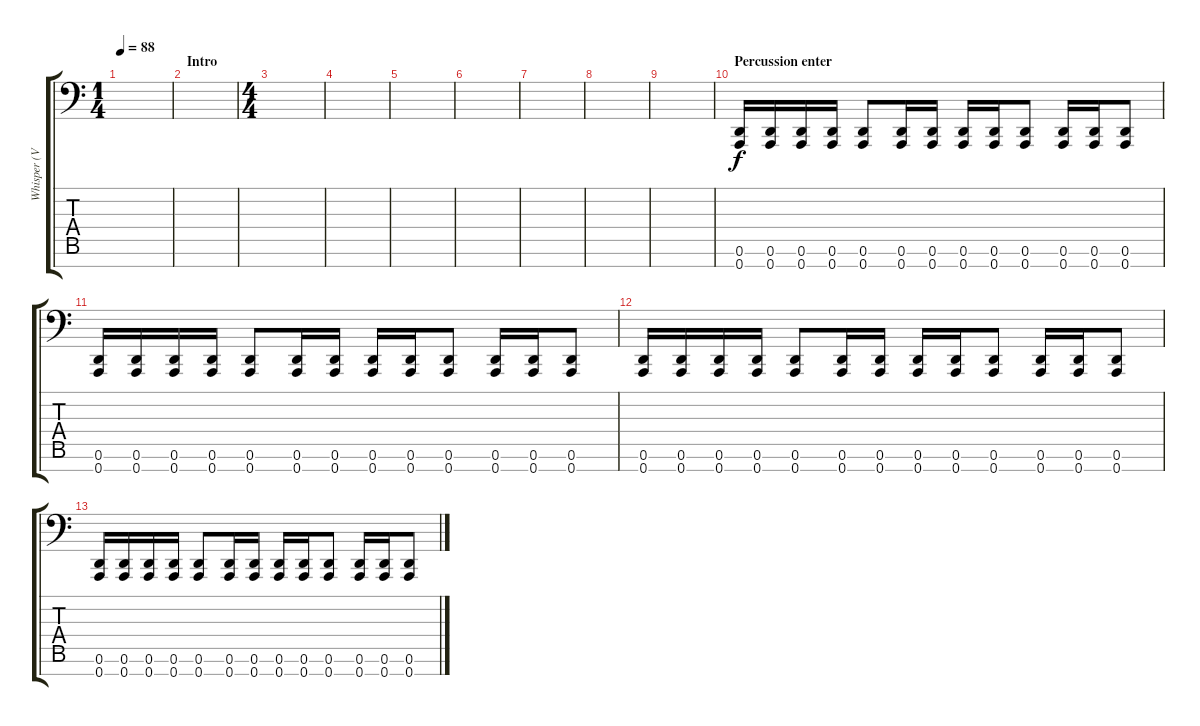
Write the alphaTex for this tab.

\track ("Whisper (Vocal)" "Whisper (V") {instrument synthvoice}
\staff {score tabs}
\tuning (D4 A3 F3 C3 G2 D2 A1) {hide}
\ts (1 4)
\tempo 88
\clef f4
\ks c
|
\section ("" "Intro")
|
\ts (4 4)
|
|
|
|
|
|
|
\section ("" "Percussion enter")
(0.6 0.7).16 (0.6 0.7).16 (0.6 0.7).16 (0.6 0.7).16 (0.6 0.7).8 (0.6 0.7).16 (0.6 0.7).16 (0.6 0.7).16 (0.6 0.7).16 (0.6 0.7).8 (0.6 0.7).16 (0.6 0.7).16 (0.6 0.7).8 |
(0.6 0.7).16 (0.6 0.7).16 (0.6 0.7).16 (0.6 0.7).16 (0.6 0.7).8 (0.6 0.7).16 (0.6 0.7).16 (0.6 0.7).16 (0.6 0.7).16 (0.6 0.7).8 (0.6 0.7).16 (0.6 0.7).16 (0.6 0.7).8 |
(0.6 0.7).16 (0.6 0.7).16 (0.6 0.7).16 (0.6 0.7).16 (0.6 0.7).8 (0.6 0.7).16 (0.6 0.7).16 (0.6 0.7).16 (0.6 0.7).16 (0.6 0.7).8 (0.6 0.7).16 (0.6 0.7).16 (0.6 0.7).8 |
(0.6 0.7).16 (0.6 0.7).16 (0.6 0.7).16 (0.6 0.7).16 (0.6 0.7).8 (0.6 0.7).16 (0.6 0.7).16 (0.6 0.7).16 (0.6 0.7).16 (0.6 0.7).8 (0.6 0.7).16 (0.6 0.7).16 (0.6 0.7).8
